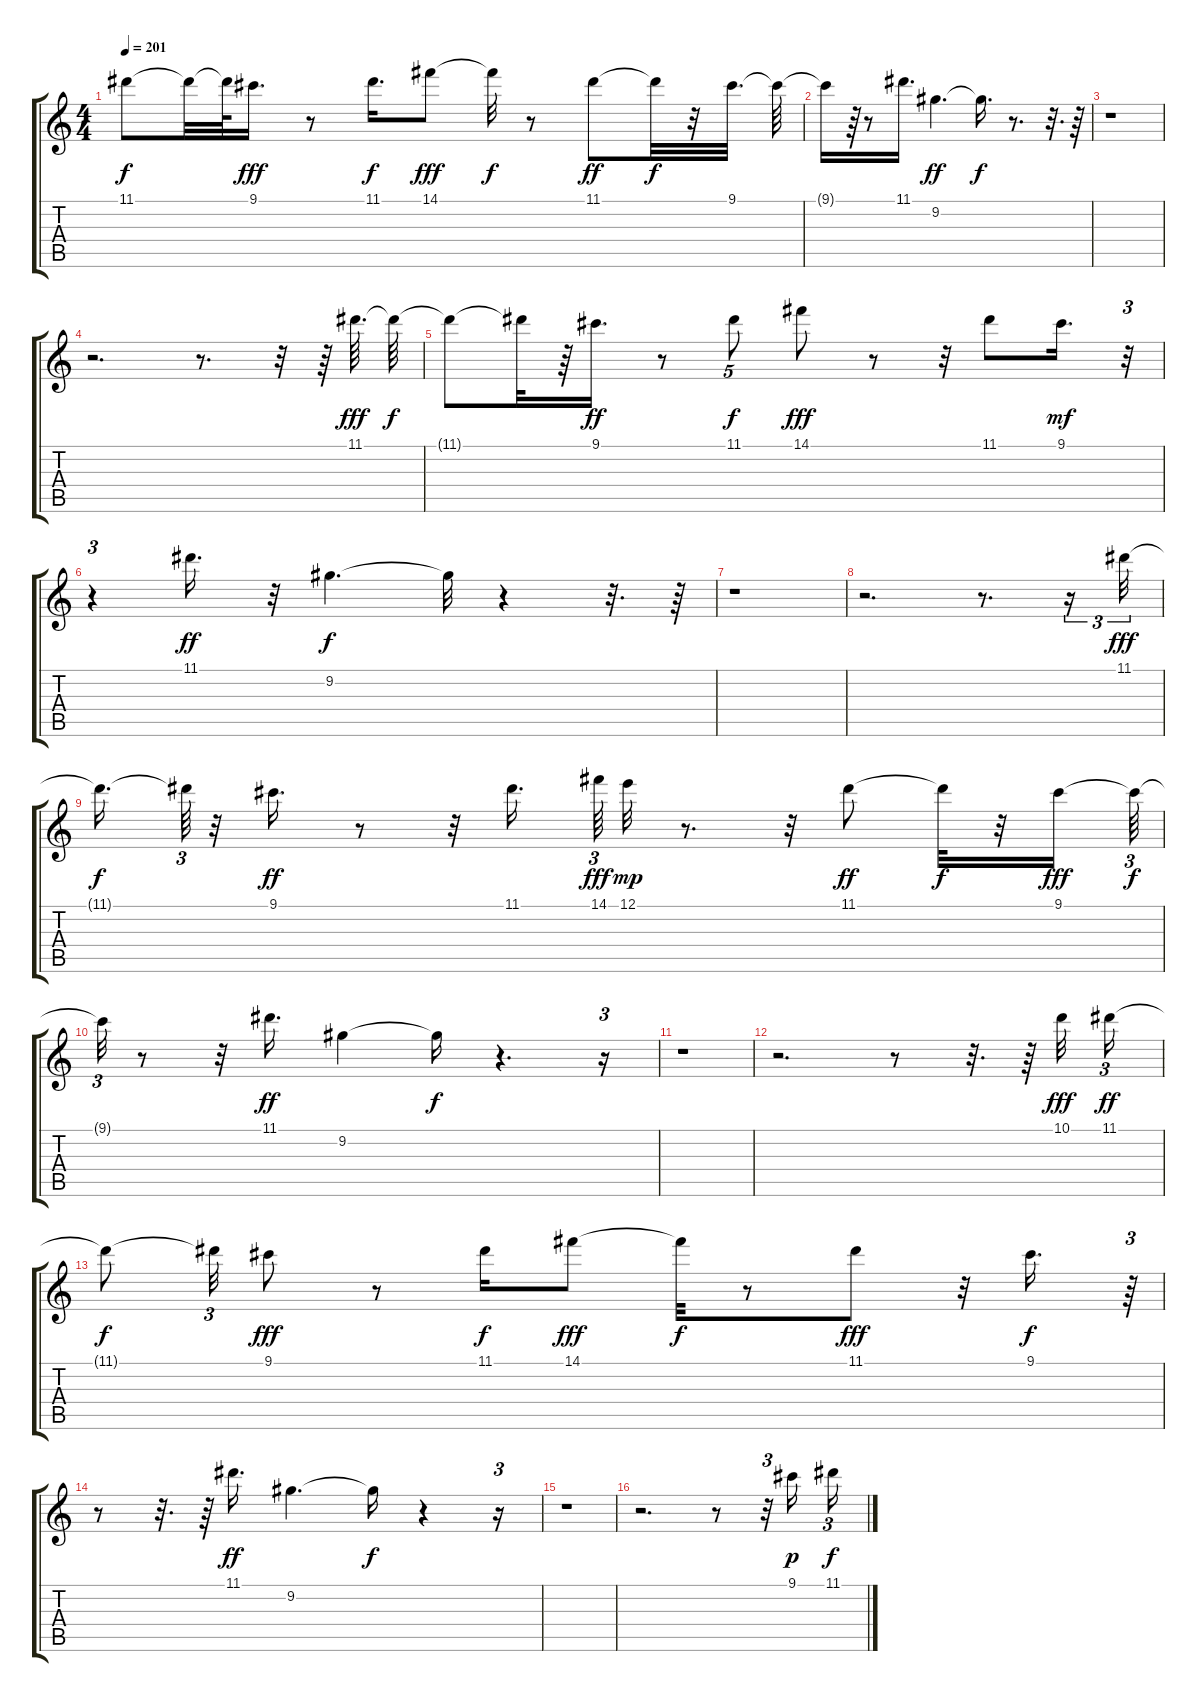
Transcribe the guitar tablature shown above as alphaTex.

\track "" {instrument synthbass2}
\staff {score tabs}
\tuning (E4 B3 G3 D3 A2 E2) {hide}
\ts (4 4)
\tempo 201
\clef g2
\ks c
11.1{t}.8{dy f} 11.1{t}.32 11.1{t}.64 9.1.16{d dy fff} r.8 11.1.16{d dy f} 14.1.8{dy fff} 14.1{t}.32{dy f} r.8 11.1.8{dy ff} 11.1{t}.32{dy f} r.32 9.1.32{d} 9.1{t}.64 |
9.1{t}.16 r.64 r.8 11.1.16{d} 9.2.4{d dy ff} 9.2{t}.16{d dy f} r.8{d} r.32{d} r.64 |
r.1 |
r.2{d} r.8{d} r.32 r.64 11.1.64{d dy fff} 11.1{t}.64{dy f} |
11.1{t}.8 11.1{t}.32 r.64 9.1.16{d dy ff} r.8 11.1.8{tu (5 4) dy f} 14.1.8{dy fff} r.8 r.32 11.1.8 9.1.16{d dy mf} r.32{tu (3 2)} |
r.4{tu (3 2)} 11.1.16{d dy ff} r.32 9.2.4{d dy f} 9.2{t}.32 r.4 r.32{d} r.64 |
r.1 |
r.2{d} r.8{d} r.16{tu (3 2)} 11.1.32{tu (3 2) dy fff} |
11.1{t}.16{d dy f} 11.1{t}.64{tu (3 2)} r.32 9.1.16{d dy ff} r.8 r.32 11.1.16{d} 14.1.64{tu (3 2) dy fff} 12.1.32{dy mp} r.8{d} r.32 11.1.8{dy ff} 11.1{t}.32{dy f} r.32 9.1.16{dy fff} 9.1{t}.64{tu (3 2) dy f} |
9.1{t}.32{tu (3 2)} r.8 r.32 11.1.16{d dy ff} 9.2.4 9.2{t}.16{dy f} r.4{d} r.16{tu (3 2)} |
r.1 |
r.2{d} r.8 r.32{d} r.64 10.1.32{dy fff} 11.1.16{tu (3 2) dy ff} |
11.1{t}.8{dy f} 11.1{t}.32{tu (3 2)} 9.1.8{dy fff} r.8 11.1.16{dy f} 14.1.8{dy fff} 14.1{t}.32{dy f} r.8 11.1.8{dy fff} r.32 9.1.16{d dy f} r.64{tu (3 2)} |
r.8 r.32{d} r.64 11.1.16{d dy ff} 9.2.4{d} 9.2{t}.16{dy f} r.4 r.16{tu (3 2)} |
r.1 |
r.2{d} r.8 r.32{tu (3 2)} 9.1.16{dy p} 11.1.16{tu (3 2) dy f}
